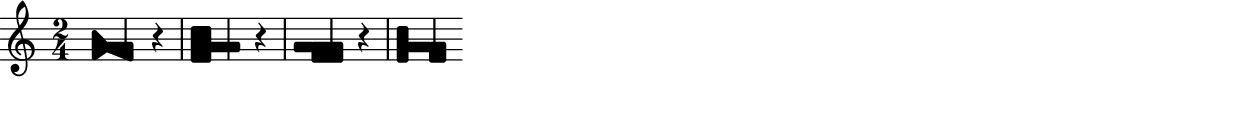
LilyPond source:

%% Generated by lilypond-book.py
%% Options: [exampleindent=10.16\mm,indent=0\mm,line-width=160\mm]
\include "lilypond-book-preamble.ly"


% ****************************************************************
% Start cut-&-pastable-section
% ****************************************************************



\paper {
  indent = 0\mm
  line-width = 160\mm
  % offset the left padding, also add 1mm as lilypond creates cropped
  % images with a little space on the right
  line-width = #(- line-width (* mm  3.000000) (* mm 1))
}

\layout {
  
}





% ****************************************************************
% ly snippet:
% ****************************************************************
\sourcefilename "/home/gub/NewGub/gub/target/linux-x86/src/lilypond-git.sv.gnu.org--lilypond.git-release-unstable/input/regression/cluster-style.ly"
\sourcefileline 0


\version "2.17.6"
\header {
  texidoc = "Clusters behave well across line breaks."
}

\layout { ragged-right = ##t }

fragment = \relative c' {
  <e d'>4
  <g a>4 
  <e a>4
}

<<
  \time 2/4 
  \new Staff {
    \override ClusterSpanner.style = #'ramp
    \makeClusters \fragment
    r4
    \override ClusterSpanner.style = #'leftsided-stairs
    \makeClusters \fragment
    r4
    \override ClusterSpanner.style = #'rightsided-stairs
    \makeClusters \fragment
    r4
    \override ClusterSpanner.style = #'centered-stairs
    \makeClusters \fragment
    }
  
>>





% ****************************************************************
% end ly snippet
% ****************************************************************
